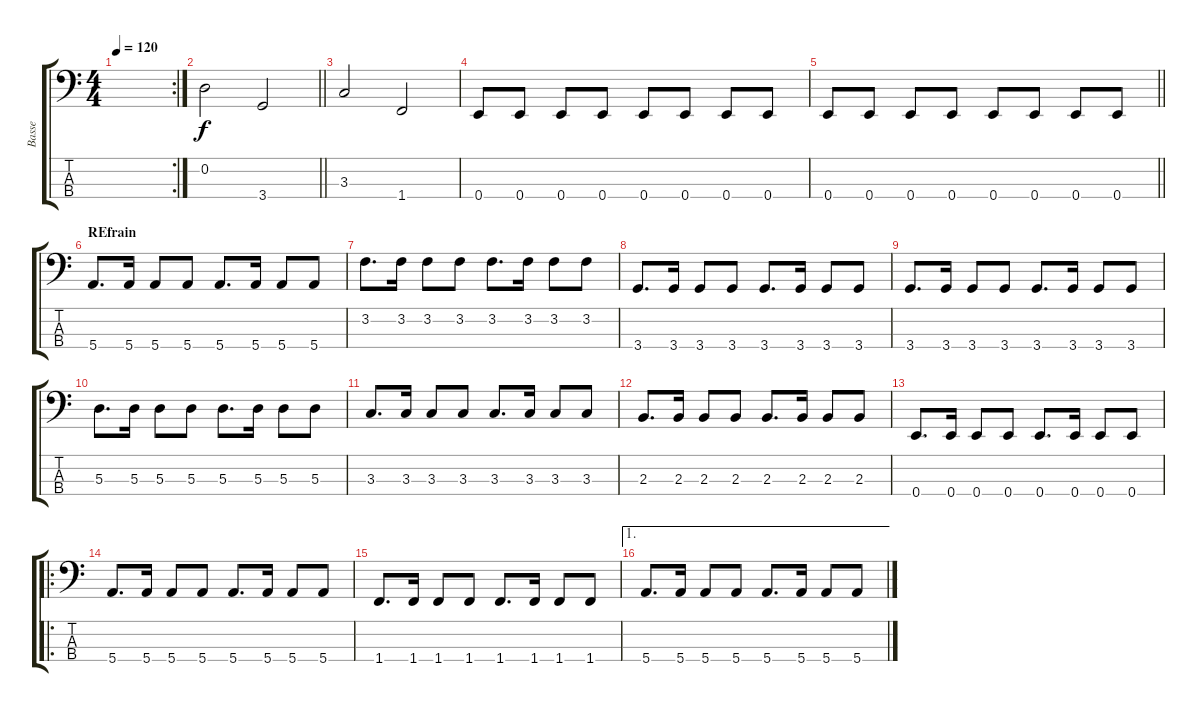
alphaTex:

\track ("Basse" "Basse") {instrument electricbassfinger}
\staff {score tabs}
\tuning (G2 D2 A1 E1) {hide}
\rc 2
\ts (4 4)
\tempo 120
\clef f4
\ks c
|
\barLineRight lightlight
0.2.2 3.4.2 |
3.3.2 1.4.2 |
0.4.8 0.4.8 0.4.8 0.4.8 0.4.8 0.4.8 0.4.8 0.4.8 |
\barLineRight lightlight
0.4.8 0.4.8 0.4.8 0.4.8 0.4.8 0.4.8 0.4.8 0.4.8 |
\section ("" "REfrain")
5.4.8{d} 5.4.16 5.4.8 5.4.8 5.4.8{d} 5.4.16 5.4.8 5.4.8 |
3.2.8{d} 3.2.16 3.2.8 3.2.8 3.2.8{d} 3.2.16 3.2.8 3.2.8 |
3.4.8{d} 3.4.16 3.4.8 3.4.8 3.4.8{d} 3.4.16 3.4.8 3.4.8 |
3.4.8{d} 3.4.16 3.4.8 3.4.8 3.4.8{d} 3.4.16 3.4.8 3.4.8 |
5.3.8{d} 5.3.16 5.3.8 5.3.8 5.3.8{d} 5.3.16 5.3.8 5.3.8 |
3.3.8{d} 3.3.16 3.3.8 3.3.8 3.3.8{d} 3.3.16 3.3.8 3.3.8 |
2.3.8{d} 2.3.16 2.3.8 2.3.8 2.3.8{d} 2.3.16 2.3.8 2.3.8 |
0.4.8{d} 0.4.16 0.4.8 0.4.8 0.4.8{d} 0.4.16 0.4.8 0.4.8 |
\ro
5.4.8{d} 5.4.16 5.4.8 5.4.8 5.4.8{d} 5.4.16 5.4.8 5.4.8 |
1.4.8{d} 1.4.16 1.4.8 1.4.8 1.4.8{d} 1.4.16 1.4.8 1.4.8 |
\ae 1
5.4.8{d} 5.4.16 5.4.8 5.4.8 5.4.8{d} 5.4.16 5.4.8 5.4.8
